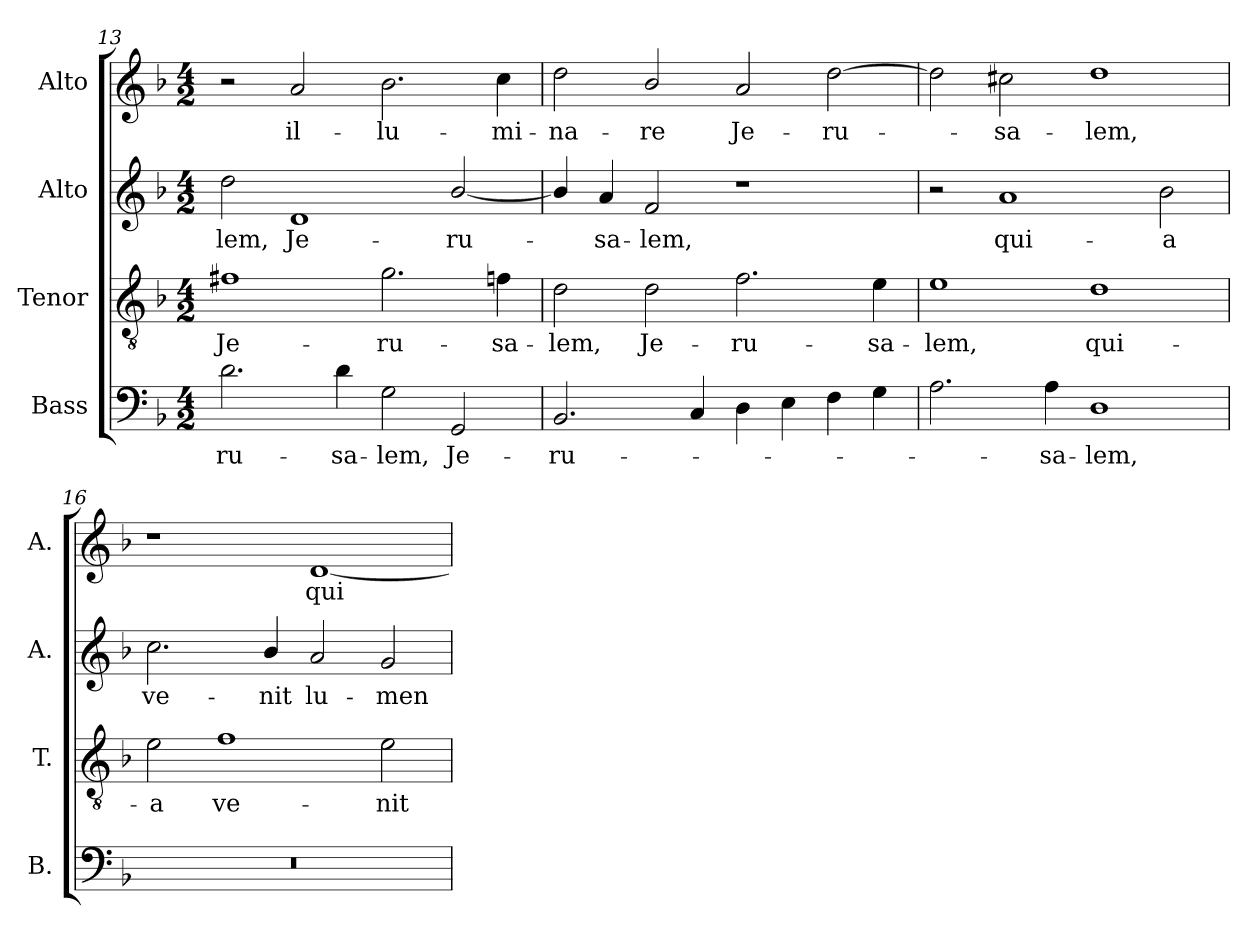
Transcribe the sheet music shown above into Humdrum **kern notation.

**kern	**text	**kern	**text	**kern	**text	**kern	**text
*part4	*part4	*part3	*part3	*part2	*part2	*part1	*part1
*staff4	*staff4	*staff3	*staff3	*staff2	*staff2	*staff1	*staff1
*I"Bass	*	*I"Tenor	*	*I"Alto	*	*I"Alto	*
*I'B.	*	*I'T.	*	*I'A.	*	*I'A.	*
*clefF4	*	*clefGv2	*	*clefG2	*	*clefG2	*
*	*	*ITrd7c12	*	*	*	*	*
*k[b-]	*	*k[b-]	*	*k[b-]	*	*k[b-]	*
*F:	*	*F:	*	*F:	*	*F:	*
*M4/2	*	*M4/2	*	*M4/2	*	*M4/2	*
=13	=13	=13	=13	=13	=13	=13	=13
!	!LO:LY:b:color=#000000	!	!	!	!	!	!
!	!	!	!LO:LY:b:color=#000000	!	!	!	!
!	!	!	!	!	!LO:LY:b:color=#000000	!	!
2.di\	-ru-	1F#Xi	Je-	2ddi\	-lem,	2r	.
!	!	!	!	!	!LO:LY:b:color=#000000	!	!
!	!	!	!	!	!	!	!LO:LY:b:color=#000000
.	.	.	.	1di	Je-	2ai/	il-
!	!LO:LY:b:color=#000000	!	!	!	!	!	!
4di\	-sa-	.	.	.	.	.	.
!	!LO:LY:b:color=#000000	!	!	!	!	!	!
!	!	!	!LO:LY:b:color=#000000	!	!	!	!
!	!	!	!	!	!	!	!LO:LY:b:color=#000000
2Gi\	-lem,	2.Gi\	-ru-	.	.	2.b-i\	-lu-
!	!LO:LY:b:color=#000000	!	!	!	!	!	!
!	!	!	!	!	!LO:LY:b:color=#000000	!	!
2GGi/	Je-	.	.	[2b-i/	-ru-	.	.
!	!	!	!LO:LY:b:color=#000000	!	!	!	!
!	!	!	!	!	!	!	!LO:LY:b:color=#000000
.	.	4Fni\	-sa-	.	.	4cci\	-mi-
=14	=14	=14	=14	=14	=14	=14	=14
!	!LO:LY:b:color=#000000	!	!	!	!	!	!
!	!	!	!LO:LY:b:color=#000000	!	!	!	!
!	!	!	!	!	!	!	!LO:LY:b:color=#000000
2.BB-i/	-ru-	2Di\	-lem,	4b-i/]	.	2ddi\	-na-
!	!	!	!	!	!LO:LY:b:color=#000000	!	!
.	.	.	.	4ai/	-sa-	.	.
!	!	!	!LO:LY:b:color=#000000	!	!	!	!
!	!	!	!	!	!LO:LY:b:color=#000000	!	!
!	!	!	!	!	!	!	!LO:LY:b:color=#000000
.	.	2Di\	Je-	2fi/	-lem,	2b-i/	-re
4Ci/	.	.	.	.	.	.	.
!	!	!	!LO:LY:b:color=#000000	!	!	!	!
!	!	!	!	!	!	!	!LO:LY:b:color=#000000
4Di\	.	2.Fi\	-ru-	1r	.	2ai/	Je-
4Ei\	.	.	.	.	.	.	.
!	!	!	!	!	!	!	!LO:LY:b:color=#000000
4Fi\	.	.	.	.	.	[2ddi\	-ru-
!	!	!	!LO:LY:b:color=#000000	!	!	!	!
4Gi\	.	4Ei\	-sa-	.	.	.	.
!!LO:LB:g=z
=15	=15	=15	=15	=15	=15	=15	=15
!	!	!	!LO:LY:b:color=#000000	!	!	!	!
2.Ai\	.	1Ei	-lem,	2r	.	2ddi\]	.
!	!	!	!	!	!LO:LY:b:color=#000000	!	!
!	!	!	!	!	!	!	!LO:LY:b:color=#000000
.	.	.	.	1ai	qui-	2cc#Xi\	-sa-
!	!LO:LY:b:color=#000000	!	!	!	!	!	!
4Ai\	-sa-	.	.	.	.	.	.
!	!LO:LY:b:color=#000000	!	!	!	!	!	!
!	!	!	!LO:LY:b:color=#000000	!	!	!	!
!	!	!	!	!	!	!	!LO:LY:b:color=#000000
1Di	-lem,	1Di	qui-	.	.	1ddi	-lem,
!	!	!	!	!	!LO:LY:b:color=#000000	!	!
.	.	.	.	2b-i\	-a	.	.
=16	=16	=16	=16	=16	=16	=16	=16
!LO:N:vis=1	!	!	!	!	!	!	!
!	!	!	!LO:LY:b:color=#000000	!	!	!	!
!	!	!	!	!	!LO:LY:b:color=#000000	!	!
0r	.	2Ei\	-a	2.cci\	ve-	1r	.
!	!	!	!LO:LY:b:color=#000000	!	!	!	!
.	.	1Fi	ve-	.	.	.	.
!	!	!	!	!	!LO:LY:b:color=#000000	!	!
.	.	.	.	4b-i/	-nit	.	.
!	!	!	!	!	!LO:LY:b:color=#000000	!	!
!	!	!	!	!	!	!	!LO:LY:b:color=#000000
.	.	.	.	2ai/	lu-	[1di	qui-
!	!	!	!LO:LY:b:color=#000000	!	!	!	!
!	!	!	!	!	!LO:LY:b:color=#000000	!	!
.	.	2Ei\	-nit	2gi/	-men	.	.
=	=	=	=	=	=	=	=
*-	*-	*-	*-	*-	*-	*-	*-
